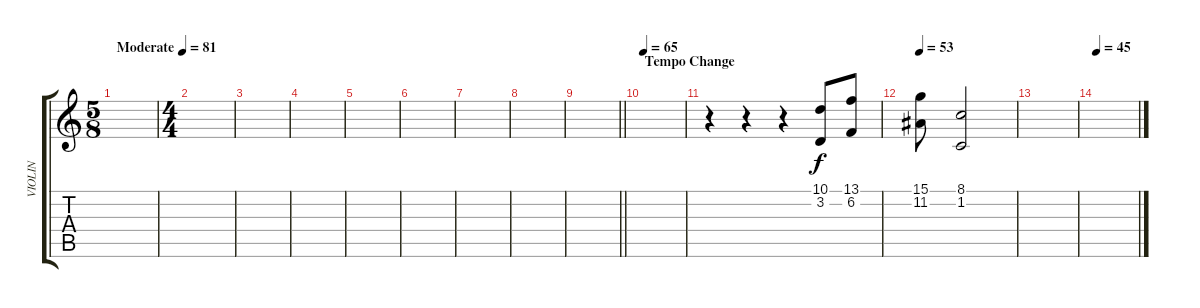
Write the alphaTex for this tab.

\track ("VIOLIN" "VIOLIN") {instrument violin}
\staff {score tabs}
\tuning (E4 B3 G3 D3 A2 E2) {hide}
\ts (5 8)
\tempo (81 "Moderate")
\clef g2
\ks c
|
\ts (4 4)
|
|
|
|
|
|
|
\barLineRight lightlight
|
\section ("" "Tempo Change")
\tempo 66
\tempo 65
|
r.4 r.4 r.4 (10.1 3.2).8 (13.1 6.2).8 |
\tempo 53
(15.1 11.2).8 (8.1 1.2).2 |
|
\tempo 45
